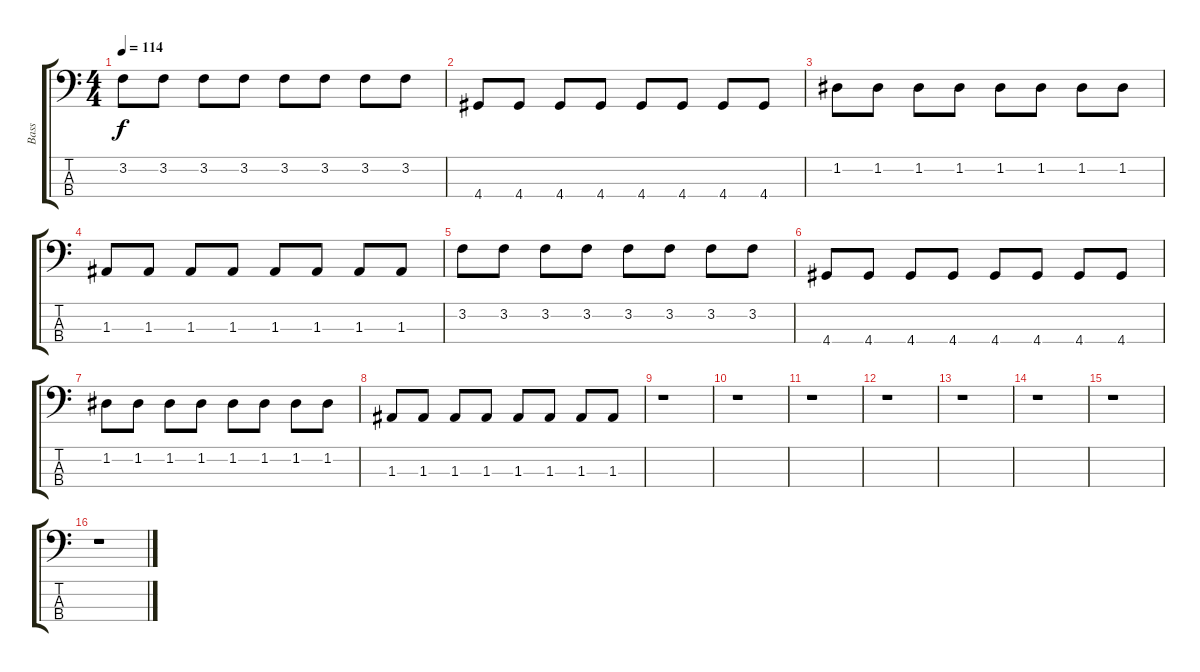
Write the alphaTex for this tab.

\track ("Bass" "Bass") {instrument electricbassfinger}
\staff {score tabs}
\tuning (G2 D2 A1 E1) {hide}
\ts (4 4)
\tempo 114
\clef f4
\ks c
3.2.8{dy f} 3.2.8 3.2.8 3.2.8 3.2.8 3.2.8 3.2.8 3.2.8 |
4.4.8 4.4.8 4.4.8 4.4.8 4.4.8 4.4.8 4.4.8 4.4.8 |
1.2.8 1.2.8 1.2.8 1.2.8 1.2.8 1.2.8 1.2.8 1.2.8 |
1.3.8 1.3.8 1.3.8 1.3.8 1.3.8 1.3.8 1.3.8 1.3.8 |
3.2.8 3.2.8 3.2.8 3.2.8 3.2.8 3.2.8 3.2.8 3.2.8 |
4.4.8 4.4.8 4.4.8 4.4.8 4.4.8 4.4.8 4.4.8 4.4.8 |
1.2.8 1.2.8 1.2.8 1.2.8 1.2.8 1.2.8 1.2.8 1.2.8 |
1.3.8 1.3.8 1.3.8 1.3.8 1.3.8 1.3.8 1.3.8 1.3.8 |
r.1 |
r.1 |
r.1 |
r.1 |
r.1 |
r.1 |
r.1 |
r.1
